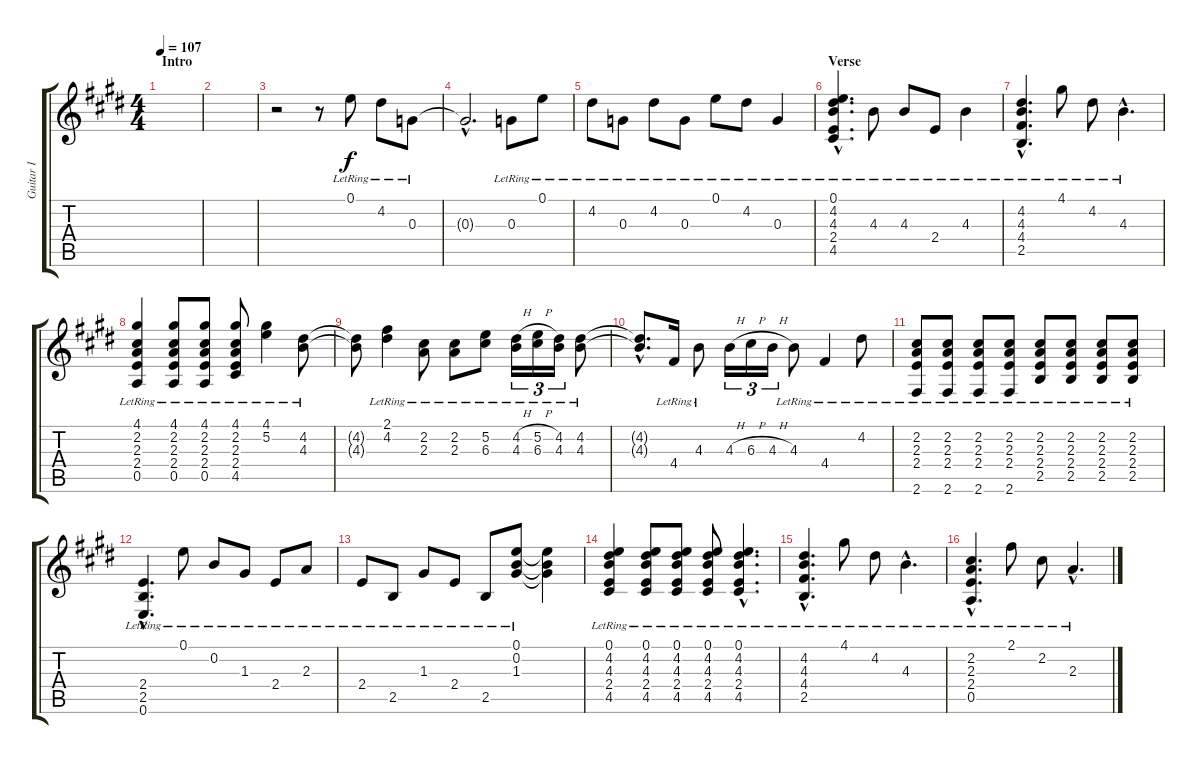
\track ("Guitar I" "Guitar I") {instrument electricguitarclean}
\staff {score tabs}
\tuning (E4 B3 G3 D3 A2 E2) {hide}
\ts (4 4)
\section ("" "Intro")
\tempo 107
\clef g2
\ks c#minor
|
|
r.2 r.8 0.1{lr}.8 4.2{lr}.8 0.3{lr}.8 |
0.3{hac t}.2{d} 0.3{lr}.8 0.1{lr}.8 |
4.2{lr}.8 0.3{lr}.8 4.2{lr}.8 0.3{lr}.8 0.1{lr}.8 4.2{lr}.8 0.3{lr}.4 |
\section ("" "Verse")
(0.1{hac lr} 4.2{hac lr} 4.3{hac lr} 2.4{hac lr} 4.5{hac lr}).4{d} 4.3{lr}.8 4.3{lr}.8 2.4{lr}.8 4.3{lr}.4 |
(4.2{hac lr} 4.3{hac lr} 4.4{hac lr} 2.5{hac lr}).4{d} 4.1{lr}.8 4.2{lr}.8 4.3{hac lr}.4{d} |
(4.1{lr} 2.2{lr} 2.3{lr} 2.4{lr} 0.5{lr}).4 (4.1{lr} 2.2{lr} 2.3{lr} 2.4{lr} 0.5{lr}).8 (4.1{lr} 2.2{lr} 2.3{lr} 2.4{lr} 0.5{lr}).8 (4.1{lr} 2.2{lr} 2.3{lr} 2.4{lr} 4.5{lr}).8 (4.1{lr} 5.2{lr}).4 (4.2{lr} 4.3{lr}).8 |
(4.2{t} 4.3{t}).8 (2.1{lr} 4.2{lr}).4 (2.2{lr} 2.3{lr}).8 (2.2{lr} 2.3{lr}).8 (5.2{lr} 6.3{lr}).8 (4.2{h} 4.3{lr}).16{tu (3 2)} (5.2{h} 6.3{lr}).16{tu (3 2)} (4.2{lr} 4.3{lr}).16{tu (3 2)} (4.2{lr} 4.3{lr}).8 |
(4.2{hac t} 4.3{hac t}).8{d} 4.4{lr}.16 4.3{lr}.8 4.3{h}.16{tu (3 2)} 6.3{h}.16{tu (3 2)} 4.3{h}.16{tu (3 2)} 4.3{lr}.8 4.4{lr}.4 4.2{lr}.8 |
(2.2{lr} 2.3{lr} 2.4{lr} 2.6{lr}).8 (2.2{lr} 2.3{lr} 2.4{lr} 2.6{lr}).8 (2.2{lr} 2.3{lr} 2.4{lr} 2.6{lr}).8 (2.2{lr} 2.3{lr} 2.4{lr} 2.6{lr}).8 (2.2{lr} 2.3{lr} 2.4{lr} 2.5{lr}).8 (2.2{lr} 2.3{lr} 2.4{lr} 2.5{lr}).8 (2.2{lr} 2.3{lr} 2.4{lr} 2.5{lr}).8 (2.2{lr} 2.3{lr} 2.4{lr} 2.5{lr}).8 |
(2.4{hac lr} 2.5{hac lr} 0.6{hac lr}).4{d} 0.1{lr}.8 0.2{lr}.8 1.3{lr}.8 2.4{lr}.8 2.3{lr}.8 |
2.4{lr}.8 2.5{lr}.8 1.3{lr}.8 2.4{lr}.8 2.5{lr}.8 (0.1{lr} 0.2{lr} 1.3{lr}).8 (0.1{t} 0.2{t} 1.3{t}).4 |
(0.1{lr} 4.2{lr} 4.3{lr} 2.4{lr} 4.5{lr}).4 (0.1{lr} 4.2{lr} 4.3{lr} 2.4{lr} 4.5{lr}).8 (0.1{lr} 4.2{lr} 4.3{lr} 2.4{lr} 4.5{lr}).8 (0.1{lr} 4.2{lr} 4.3{lr} 2.4{lr} 4.5{lr}).8 (0.1{hac lr} 4.2{hac lr} 4.3{hac lr} 2.4{hac lr} 4.5{hac lr}).4{d} |
(4.2{hac lr} 4.3{hac lr} 4.4{hac lr} 2.5{hac lr}).4{d} 4.1{lr}.8 4.2{lr}.8 4.3{hac lr}.4{d} |
(2.2{hac lr} 2.3{hac lr} 2.4{hac lr} 0.5{hac lr}).4{d} 2.1{lr}.8 2.2{lr}.8 2.3{hac lr}.4{d}
